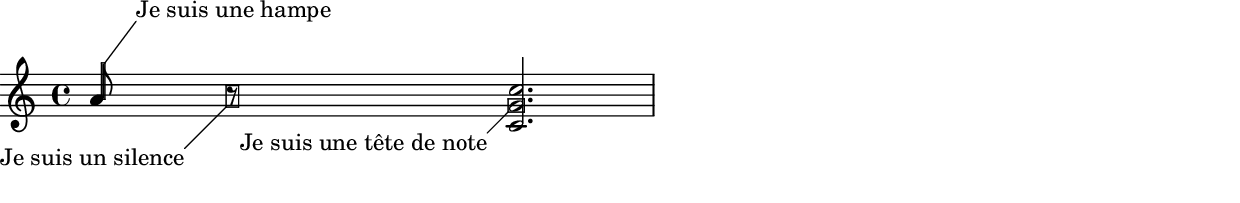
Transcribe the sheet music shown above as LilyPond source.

%% Generated by lilypond-book
%% Options: [exampleindent=10.16\mm,indent=0\mm,line-width=160\mm,paper-height=845.047\pt,paper-width=597.508\pt,papersize='(cons (* 597.508 pt) (* 845.047 pt)),quote]
\include "lilypond-book-preamble.ly"


% ****************************************************************
% Start cut-&-pastable-section
% ****************************************************************

#(ly:set-option 'eps-box-padding 3.000000)



\paper {
  #(set-paper-size '(cons (* 597.508 pt) (* 845.047 pt)))
  indent = 0\mm
  line-width = 160\mm
  % offset the left padding, also add 1mm as lilypond creates cropped
  % images with a little space on the right
  line-width = #(- line-width (* mm  3.000000) (* mm 1))
  line-width = 160\mm - 2.0 * 10.16\mm
  % offset the left padding, also add 1mm as lilypond creates cropped
  % images with a little space on the right
  line-width = #(- line-width (* mm  3.000000) (* mm 1))
}

\layout {
  
}




% ****************************************************************
% ly snippet:
% ****************************************************************
\sourcefileline 1282
\new Voice \with { \consists Balloon_engraver }
\relative c'' {
  \balloonGrobText #'Stem #'(3 . 4) \markup { "Je suis une hampe" }
  a8
  \balloonGrobText #'Rest #'(-4 . -4) \markup { "Je suis un silence" }
  r
  \balloonLengthOn
  <c, g'-\balloonText #'(-2 . -2) \markup { "Je suis une tête de note" } c>2.
}


% ****************************************************************
% end ly snippet
% ****************************************************************
